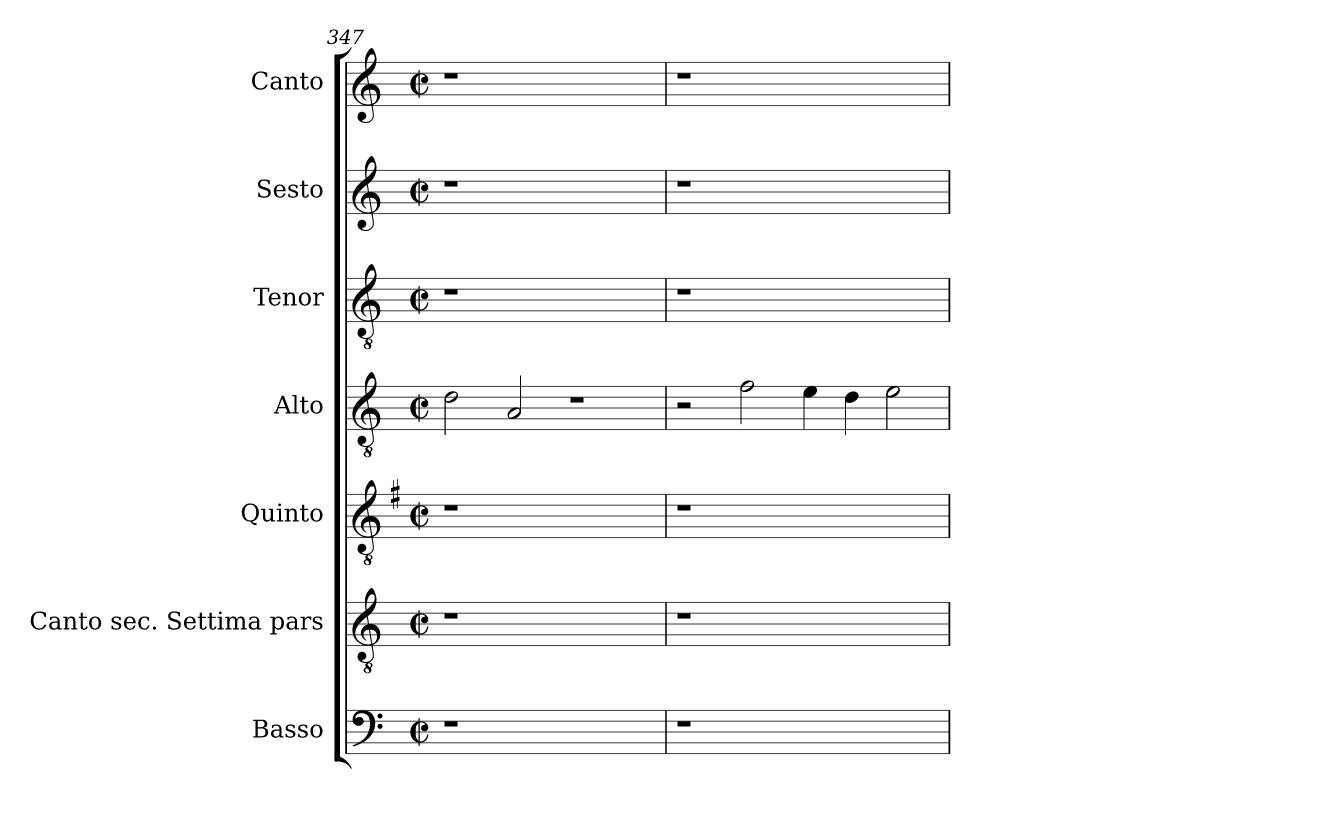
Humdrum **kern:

**kern	**kern	**kern	**kern	**kern	**kern	**kern
*part7	*part6	*part5	*part4	*part3	*part2	*part1
*staff7	*staff6	*staff5	*staff4	*staff3	*staff2	*staff1
*I"Basso	*I"Canto sec. Settima pars	*I"Quinto	*I"Alto	*I"Tenor	*I"Sesto	*I"Canto
*	*	*I'Quinto	*I'Alto	*I'Tenor	*I'Sesto	*I'Canto
*clefF4	*clefGv2	*clefGv2	*clefGv2	*clefGv2	*clefG2	*clefG2
*k[]	*k[]	*k[f#]	*k[]	*k[]	*k[]	*k[]
*C:	*C:	*G:	*C:	*C:	*C:	*C:
*M2/2	*M2/2	*M2/2	*M2/2	*M2/2	*M2/2	*M2/2
*met(c|)	*met(c|)	*met(c|)	*met(c|)	*met(c|)	*met(c|)	*met(c|)
=347	=347	=347	=347	=347	=347	=347
1r	1r	1r	2d\	1r	1r	1r
.	.	.	2A/	.	.	.
1ryy	1ryy	1ryy	1r	1ryy	1ryy	1ryy
=348	=348	=348	=348	=348	=348	=348
1r	1r	1r	2r	1r	1r	1r
.	.	.	2f\	.	.	.
1ryy	1ryy	1ryy	4e\	1ryy	1ryy	1ryy
.	.	.	4d\	.	.	.
.	.	.	2e\	.	.	.
=	=	=	=	=	=	=
*-	*-	*-	*-	*-	*-	*-
